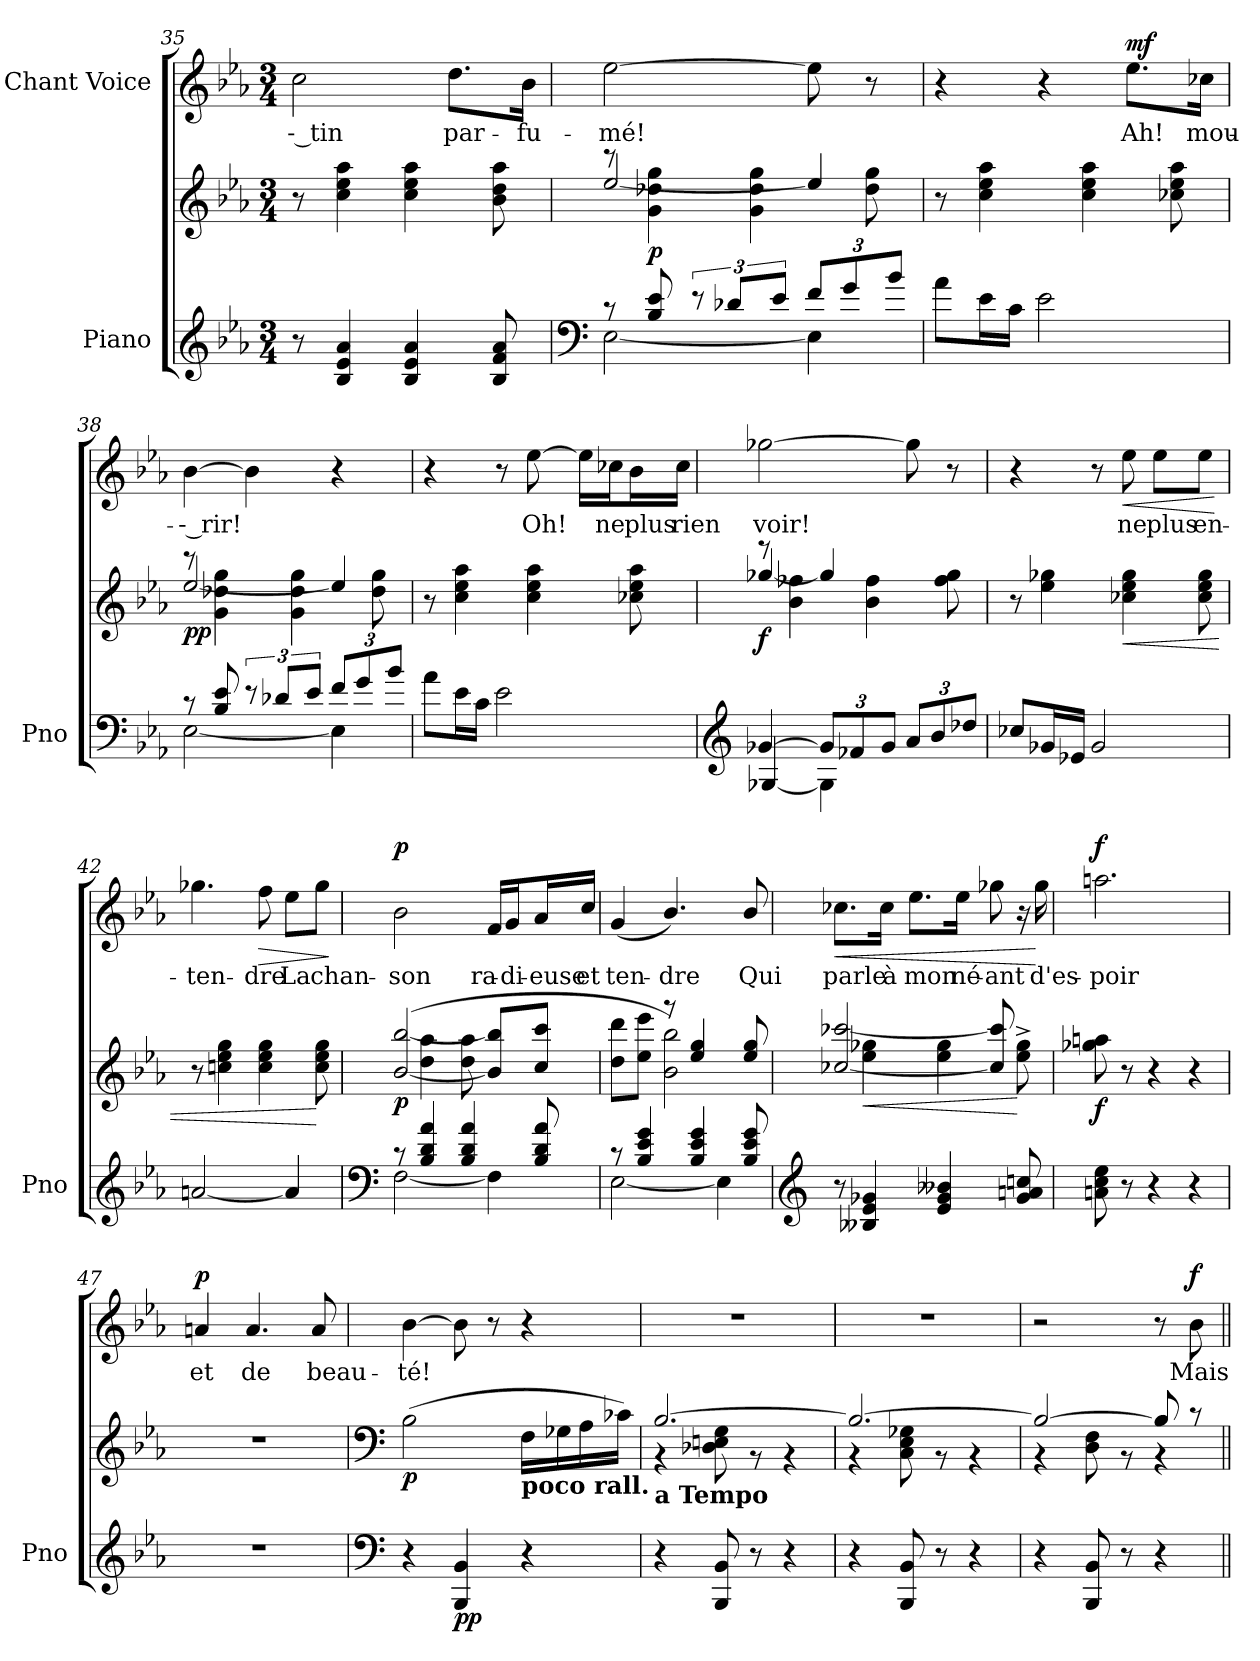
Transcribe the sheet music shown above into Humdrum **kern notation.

**kern	**kern	**dynam	**kern	**text	**dynam
*part2	*part2	*part2	*part1	*part1	*part1
*staff3	*staff2	*staff2/3	*staff1	*staff1	*staff1
*I"Piano	*	*	*I"Chant Voice	*	*
*I'Pno	*	*	*	*	*
*clefG2	*clefG2	*	*clefG2	*	*
*k[b-e-a-]	*k[b-e-a-]	*	*k[b-e-a-]	*	*
*M3/4	*M3/4	*	*M3/4	*	*
=35	=35	=35	=35	=35	=35
8r	8r	.	2cc\	-- tin	.
4B-/ 4e-/ 4a-/	4cc\ 4ee-\ 4aa-\	.	.	.	.
4B-/ 4e-/ 4a-/	4cc\ 4ee-\ 4aa-\	.	.	.	.
.	.	.	8.dd\L	par-	.
8B-/ 8f/ 8a-/	8b-\ 8dd\ 8aa-\	.	.	.	.
.	.	.	16b-\Jk	-fu-	.
=36	=36	=36	=36	=36	=36
*clefF4	*	*	*	*	*
*^	*^	*	*	*	*
8r	[2E-\	8r	[2ee-/	.	[2ee-\	-mé!	.
!	!	!	!	!LO:DY:a=2	!	!	!
8B-/ 8e-/	.	4g\ 4dd-X\ 4gg\	.	p	.	.	.
12r	.	.	.	.	.	.	.
12d-X/L	.	.	.	.	.	.	.
.	.	4g\ 4dd-\ 4gg\	.	.	.	.	.
12e-/J	.	.	.	.	.	.	.
*Xbrackettup	*	*	*	*	*	*	*
12f/L	4E-\]	.	4ee-/]	.	8ee-\]	.	.
12g/	.	.	.	.	.	.	.
.	.	8dd-\ 8gg\	.	.	8r	.	.
12b-/J	.	.	.	.	.	.	.
*v	*v	*	*	*	*	*	*
*	*v	*v	*	*	*	*
=37	=37	=37	=37	=37	=37
8a-\L	8r	.	4r	.	.
16e-\L	4cc\ 4ee-\ 4aa-\	.	.	.	.
16c\JJ	.	.	.	.	.
2e-\	.	.	4r	.	.
.	4cc\ 4ee-\ 4aa-\	.	.	.	.
!	!	!	!	!	!LO:DY:a
.	.	.	8.ee-\L	Ah!	mf
.	8cc-X\ 8ee-\ 8aa-\	.	.	.	.
.	.	.	16cc-X\Jk	mou-	.
=38	=38	=38	=38	=38	=38
*^	*^	*	*	*	*
!	!	!	!	!LO:DY:b	!	!	!
8r	[2E-\	8r	[2ee-/	pp	[4b-\	-- rir!	.
8B-/ 8e-/	.	4g\ 4dd-X\ 4gg\	.	.	.	.	.
*brackettup	*	*	*	*	*	*	*
12r	.	.	.	.	4b-\]	.	.
12d-X/L	.	.	.	.	.	.	.
.	.	4g\ 4dd-\ 4gg\	.	.	.	.	.
12e-/J	.	.	.	.	.	.	.
*Xbrackettup	*	*	*	*	*	*	*
12f/L	4E-\]	.	4ee-/]	.	4r	.	.
12g/	.	.	.	.	.	.	.
.	.	8dd-\ 8gg\	.	.	.	.	.
12b-/J	.	.	.	.	.	.	.
*v	*v	*	*	*	*	*	*
*	*v	*v	*	*	*	*
=39	=39	=39	=39	=39	=39
8a-\L	8r	.	4r	.	.
16e-\L	4cc\ 4ee-\ 4aa-\	.	.	.	.
16c\JJ	.	.	.	.	.
2e-\	.	.	8r	.	.
!	!	!	!	!	!LO:DY:a
!	!	!	!	!	!LO:DY:n=1:a
.	4cc\ 4ee-\ 4aa-\	.	[8ee-\	Oh!	other-dynamics f
.	.	.	16ee-\LL]	.	.
.	.	.	16cc-X\J	ne	.
.	8cc-X\ 8ee-\ 8aa-\	.	16b-\L	plus	.
.	.	.	16cc-\JJ	rien	.
=40	=40	=40	=40	=40	=40
*clefG2	*	*	*	*	*
*^	*^	*	*	*	*
!	!	!	!	!LO:DY:b	!	!	!
[4g-X/	[<4G-X/	8r	[4gg-X/	f	[2gg-X\	voir!	.
.	.	4b-\ 4ff-X\	.	.	.	.	.
12g-/L]	4G-\]	.	4gg-/]	.	.	.	.
12f-X/	.	.	.	.	.	.	.
.	.	4b-\ 4ff-\	.	.	.	.	.
12g-/J	.	.	.	.	.	.	.
12a-/L	4ryy	.	4ryy	.	8gg-\]	.	.
12b-/	.	.	.	.	.	.	.
.	.	8ff-\ 8gg-\	.	.	8r	.	.
12dd-X/J	.	.	.	.	.	.	.
*v	*v	*	*	*	*	*	*
*	*v	*v	*	*	*	*
=41	=41	=41	=41	=41	=41
8cc-X/L	8r	.	4r	.	.
16g-X/L	4ee-\ 4gg-X\	.	.	.	.
16e-X/JJ	.	.	.	.	.
2g-/	.	.	8r	.	.
!	!	!LO:HP:b	!	!	!LO:HP:b
.	4cc-X\ 4ee-\ 4gg-\	<	8ee-\	ne	<
.	.	.	8ee-\L	plus	.
.	8cc-\ 8ee-\ 8gg-\	.	8ee-\J	en-	.
.	.	.	.	.	[
=42	=42	=42	=42	=42	=42
[2an/	8r	.	4.gg-X\	-ten-	.
.	4ccn\ 4ee-\ 4gg\	.	.	.	.
!	!	!	!	!	!LO:HP:b
.	4cc\ 4ee-\ 4gg\	.	8ff\	-dre	>
4a/]	.	.	8ee-\L	La	.
.	8cc\ 8ee-\ 8gg\	[	8gg-\J	chan-	.
.	.	.	.	.	]
=43	=43	=43	=43	=43	=43
*clefF4	*	*	*	*	*
*^	*^	*	*	*	*
!	!	!	!	!LO:DY:b	!	!	!LO:DY:a
8r	[2F\	8ryy	([<2b-/ [>2bb-/	p	2b-\	-son	p
4B-/ 4d/ 4a-/	.	4dd\ 4aa-\	.	.	.	.	.
4B-/ 4d/ 4a-/	.	8dd\ 8aa-\	.	.	.	.	.
.	4F\]	8ryy	8b-/] 8bb-/]L	.	16f/LL	ra-	.
.	.	.	.	.	16g/J	-di-	.
8B-/ 8d/ 8a-/	.	8ryy	8cc/ 8ccc/J	.	16a-/L	-euse	.
.	.	.	.	.	16cc/JJ	et	.
=44	=44	=44	=44	=44	=44	=44	=44
8r	[2E-\	8dd\ 8ddd\L	4ryy	.	(4g/	ten-	.
4B-/ 4e-/ 4g/	.	8ee-\ 8eee-\J	.	.	.	.	.
.	.	8r	2b-\ 2bb-\)	.	4.b-/)	-dre	.
4B-/ 4e-/ 4g/	.	4ee-/ 4gg/	.	.	.	.	.
.	4E-\]	.	.	.	.	.	.
8B-/ 8e-/ 8g/	.	8ee-/ 8gg/	.	.	8b-/	Qui	.
*v	*v	*	*	*	*	*	*
=45	=45	=45	=45	=45	=45	=45
*clefG2	*	*	*	*	*	*
!	!	!	!	!	!	!LO:HP:b
8r	8ryy	[<2cc-X/ [>2ccc-X/	.	8.cc-X\L	parle	<
!	!	!	!LO:HP:b	!	!	!
4B--X/ 4e-/ 4g-X/	4ee-\ 4gg-X\	.	<	.	.	.
.	.	.	.	16cc-\Jk	à	.
.	.	.	.	8.ee-\L	mon	.
4e-/ 4g-/ 4b--X/	4ee-\ 4gg-\	.	.	.	.	.
.	.	.	.	16ee-\Jk	né-	.
.	.	8cc-/] 8ccc-/]	.	8gg-X\	-ant	.
8g-/ 8an/ 8ccn/	8ee-\^ 8gg-\^	8ryy	[	16r	.	.
.	.	.	.	16gg-\	d'es-	[
*	*v	*v	*	*	*	*
=46	=46	=46	=46	=46	=46
!	!	!LO:DY:b	!	!	!LO:DY:a
8an\ 8cc\ 8ee-\	8gg-X\ 8aan\	f	2.aan\	-poir	f
8r	8r	.	.	.	.
4r	4r	.	.	.	.
4r	4r	.	.	.	.
=47	=47	=47	=47	=47	=47
!	!	!	!	!	!LO:DY:a
2.r	2.r	.	4an/	et	p
.	.	.	4.a/	de	.
.	.	.	8a/	beau-	.
=48	=48	=48	=48	=48	=48
*clefF4	*clefF4	*	*	*	*
!	!	!LO:DY:b	!	!	!
4r	(2B-\	p	[4b-\	-té!	.
!	!	!LO:DY:b=2	!	!	!
4BBB-/ 4BB-/	.	pp	8b-\]	.	.
.	.	.	8r	.	.
!	!LO:TX:b:B:t=poco rall.	!	!	!	!
4r	16F\LL	.	4r	.	.
.	16G-X\	.	.	.	.
.	16A-\	.	.	.	.
.	16c-X\JJ)	.	.	.	.
=49	=49	=49	=49	=49	=49
*	*^	*	*	*	*
!	!LO:TX:b:B:t=a Tempo	!	!	!	!	!
4r	[2.B-/	4r	.	2.r	.	.
8BBB-/ 8BB-/	.	8D-X\ 8En\ 8G\	.	.	.	.
8r	.	8r	.	.	.	.
4r	.	4r	.	.	.	.
=50	=50	=50	=50	=50	=50	=50
4r	2.B-/_	4r	.	2.r	.	.
8BBB-/ 8BB-/	.	8C\ 8E-\ 8G-X\	.	.	.	.
8r	.	8r	.	.	.	.
4r	.	4r	.	.	.	.
=51	=51	=51	=51	=51	=51	=51
4r	2B-/_	4r	.	2r	.	.
8BBB-/ 8BB-/	.	8D\ 8F\	.	.	.	.
8r	.	8r	.	.	.	.
4r	8B-/]	4r	.	8r	.	.
!	!	!	!	!	!	!LO:DY:a
.	8r	.	.	8b-\	Mais	f
*	*v	*v	*	*	*	*
=||	=||	=||	=||	=||	=||
*-	*-	*-	*-	*-	*-
